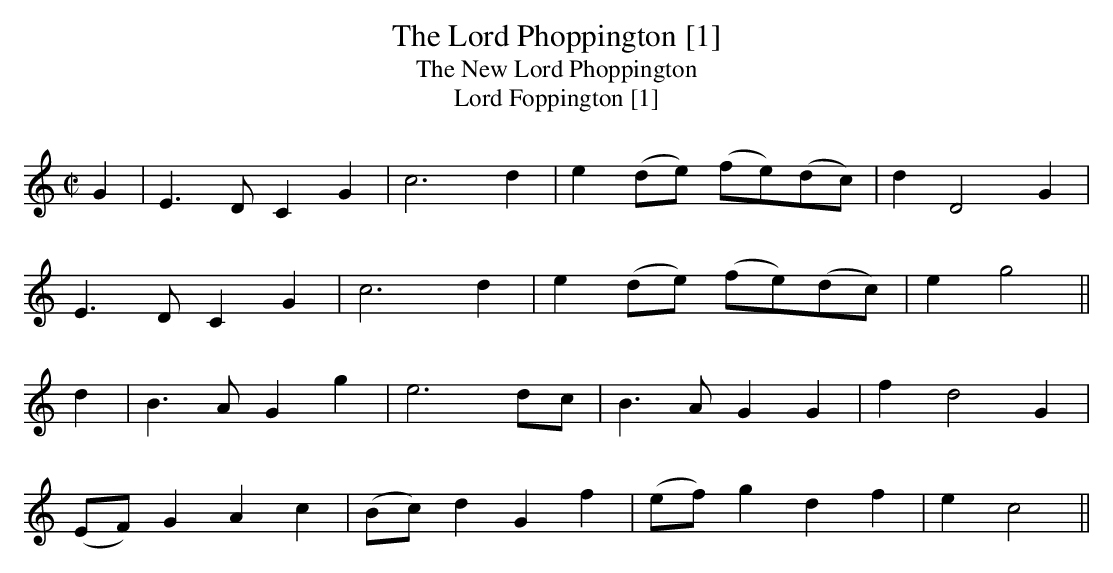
X:1
T:Lord Phoppington [1], The
T:New Lord Phoppington, The
T:Lord Foppington [1]
M:C|
L:1/8
K:C
G2|E3D C2G2|c6d2|e2 (de) (fe)(dc)|d2 D4 G2|
E3D C2G2|c6 d2|e2 (de) (fe)(dc)|e2 g4||
d2|B3A G2g2|e6 dc|B3A G2G2|f2 d4 G2|
(EF) G2A2 c2|(Bc) d2G2f2|(ef) g2 d2f2|e2 c4||
